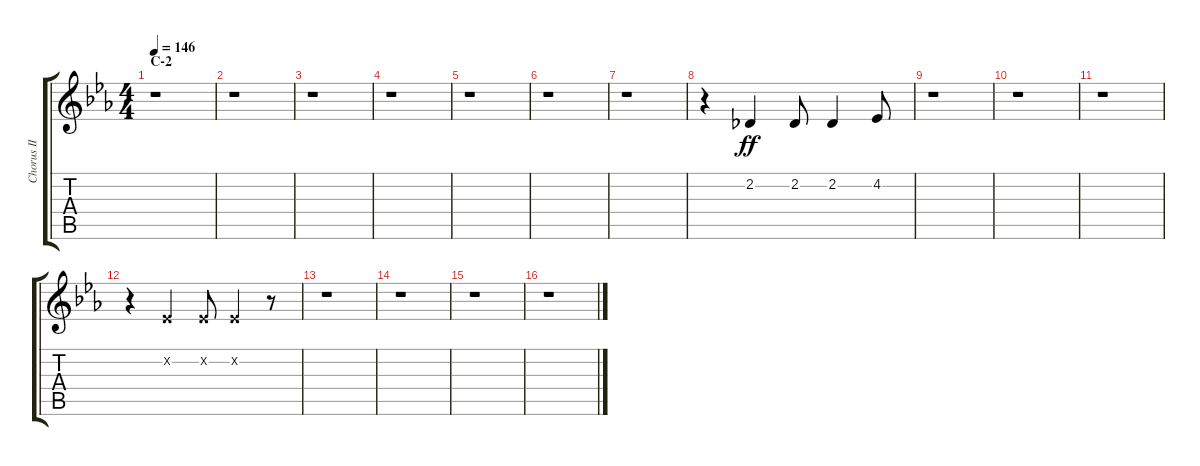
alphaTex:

\track ("Chorus II" "Chorus II") {instrument voiceoohs}
\staff {score tabs}
\tuning (E4 B3 G3 D3 A2 E2) {hide}
\ts (4 4)
\section ("" "C-2")
\tempo 146
\clef g2
\ks eb
r.1{dy ff} |
r.1 |
r.1 |
r.1 |
r.1 |
r.1 |
r.1 |
r.4 2.2.4 2.2.8 2.2.4 4.2.8 |
r.1 |
r.1 |
r.1 |
r.4 4.2{x}.4 4.2{x}.8 4.2{x}.4 r.8 |
r.1 |
r.1 |
r.1 |
r.1
